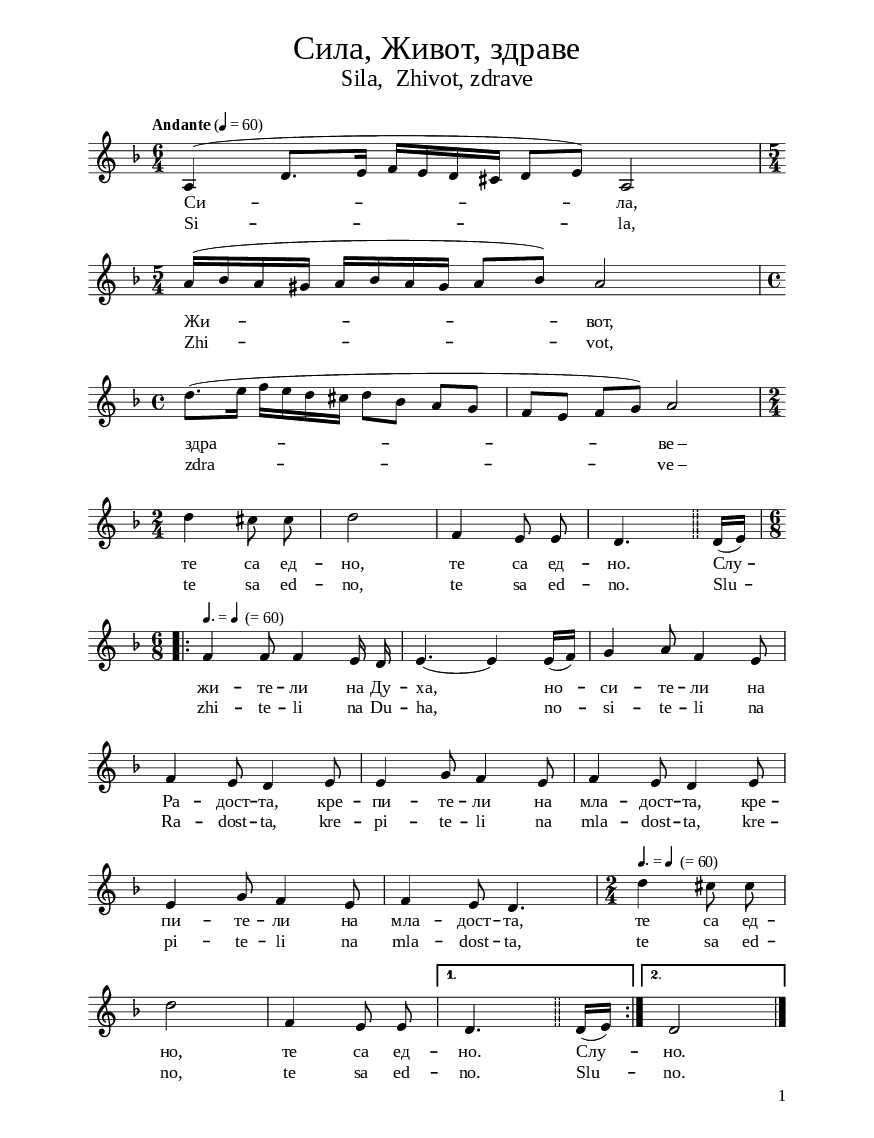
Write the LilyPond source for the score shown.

\version "2.24.1"

\include "include/globals.ily"

\bookpart {
  \label #'ref102
  \tocItem \markup "Сила, Живот, здраве – Sila,  Zhivot, zdrave"
  \include "include/bookpart-paper.ily"
  \score {
    \include "include/score-layout.ily"

    \new Voice \absolute {
      \clef treble
      \key d \minor
      \time 6/4
      \tempoFunc "Andante" 4 "60"

      \slurUp a4 ( d'8. e'16 f' e' d' cis' d'8 e' ) a2 \break 

      \time 5/4  a'16 ( bes' a' gis' a' bes' a' gis' a'8 bes' ) a'2 \break |


      \time 4/4  d''8. ( e''16 f'' e'' d'' cis'' \autoBeamOff d''8 [bes'] a' [g']| f'8 [e'] f' [g'] ) a'2 \break |

      \slurNeutral \time 2/4 d''4  cis''8 \noBeam cis'' | d''2  | f'4 e'8 e' | d'4. \bar "!!" d'16 [( e' )] \break |

      \time 6/8  \repeat volta 2 {
        | f'4^\markup {
          % make tempo notes
          \concat {
            \teeny \general-align #Y #DOWN \note {4.} #0.8
            \normal-text { " = " }
            \teeny \general-align #Y #DOWN \note {4} #0.8
            \normal-text { "  (= 60)" }
          }
        }
        
        
         f'8 f'4 e'16 \noBeam d' |e'4. ~ e'4 e'16 [( f' )] | g'4 a'8 f'4 e'8 \break |

        f'4 e'8 d'4 e'8 |  e'4 g'8 f'4 e'8 | f'4 e'8 d'4 e'8 \break |

        e'4 g'8 f'4 e'8 | f'4 e'8 d'4. | \time 2/4 d''4^\markup {
          % make tempo notes
          \concat {
            \teeny \general-align #Y #DOWN \note {4.} #0.8
            \normal-text { " = " }
            \teeny \general-align #Y #DOWN \note {4} #0.8
            \normal-text { "  (= 60)" }
          }
        }
        
         cis''8 \noBeam cis'' \break |

        d''2 | f'4 e'8 \noBeam e' |
      } \alternative { { d'4. \bar "!" \bar "!!" d'16 [( e'16 )] } { d'2 } } \bar "|."

    }

    \addlyrics {Си -- ла, Жи
  -- вот, здра -- "ве –" те са ед -- но, те са ед --
  но. Слу -- жи -- те -- ли на Ду -- ха, но -- си
  -- те -- ли на Ра -- дост -- та, кре -- пи -- те
  -- ли на мла -- дост -- та, кре -- пи -- те -- ли
  на мла -- дост -- та, те са ед -- но, те са ед
  -- но. Слу -- но.}
    \addlyrics {Si --  la,  Zhi --
   vot,  zdra --  "ve –"  te sa ed --  no,  te sa ed --  no.  Slu -- zhi
  -- te -- li na Du --  ha,  no -- si -- te -- li na Ra -- dost --
   ta,  kre -- pi -- te -- li na mla -- dost --  ta,  kre -- pi -- te
  -- li na mla -- dost --  ta,  te sa ed --  no,  te sa ed --  no. 
  Slu --  no. }

    \header {
      title = \titleFunc "Сила, Живот, здраве" "Sila,  Zhivot, zdrave"
    }

    \midi{}

  } % score

  \pageBreak



  % include foreign translation(s) of the song
  \version "2.24.0"

\markup \fill-line { \fontsize #deTitleFontSize "Kraft, Leben, Gesundheit" }
\markup \null
\markup \null
\markup \fontsize #deCoupletFontSize {
  \hspace #20
  \override #`(baseline-skip . ,deCoupletBaselineSkip)

  \column {    
     
  \line { " "Kraft, Leben, Gesundheit –}

  \line { " "sie sind eins. }

  \line { " "Diener des Geistes, }

  \line { " "Überbringer der Freude, }

  \line { " "Stütze der Jugend, }

  \line { " "Stütze der Jugend, }

  \line { " "sie sind eins. }
     
      
       
    }
    
    
}


} % bookpart
